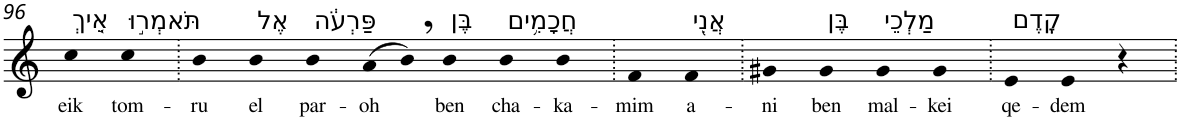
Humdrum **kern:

**kern	**text
*part1	*part1
*staff1	*staff1
*I"Piano	*
*I'Pno	*
!!LO:PB:g=z
*clefG2	*
*k[]	*
=96	=96
!LO:TX:a:t=אֵ֚יךְ	!
!	!LO:LY:b
4cc	eik
!LO:TX:a:t=תֹּאמְר֣וּ	!
!	!LO:LY:b
4cc	tom-
=97.	=97.
!	!LO:LY:b
4b	-ru
!LO:TX:a:t=אֶל	!
!	!LO:LY:b
4b	el
!LO:TX:a:t=פַּרְעֹ֔ה	!
!	!LO:LY:b
4b	par-
!	!LO:LY:b
(8a	-oh
8b,)	.
!LO:TX:a:t=בֶּן	!
!	!LO:LY:b
4b	ben
!LO:TX:a:t=חֲכָמִ֥ים	!
!	!LO:LY:b
4b	cha-
!	!LO:LY:b
4b	-ka-
=98.	=98.
!	!LO:LY:b
4f	-mim
!LO:TX:a:t=אֲנִ֖י	!
!	!LO:LY:b
4f	a-
=99.	=99.
!	!LO:LY:b
4g#X	-ni
!LO:TX:a:t=בֶּן	!
!	!LO:LY:b
4g#	ben
!LO:TX:a:t=מַלְכֵי	!
!	!LO:LY:b
4g#	mal-
!	!LO:LY:b
4g#	-kei
=100.	=100.
!LO:TX:a:t=קֶֽדֶם	!
!	!LO:LY:b
4e	qe-
!	!LO:LY:b
4e	-dem
4r	.
=.	=.
*-	*-
